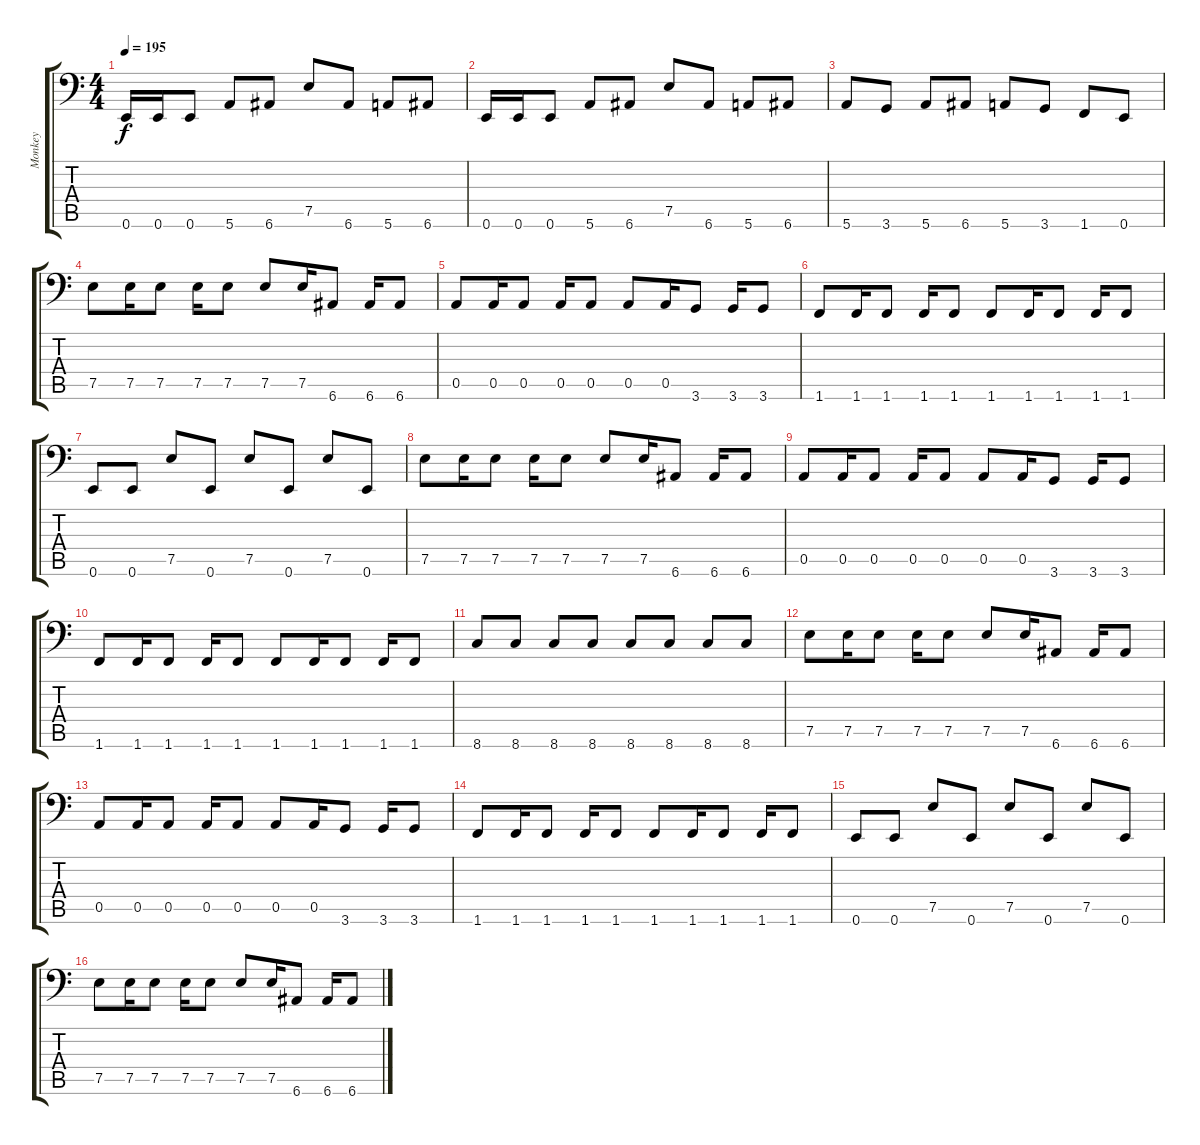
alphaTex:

\track ("Monkey" "Monkey") {instrument electricbassfinger}
\staff {score tabs}
\tuning (E3 B2 G2 D2 A1 E1) {hide}
\ts (4 4)
\tempo 195
\clef f4
\ks c
0.6.16{dy f} 0.6.16 0.6.8 5.6.8 6.6.8 7.5.8 6.6.8 5.6.8 6.6.8 |
0.6.16 0.6.16 0.6.8 5.6.8 6.6.8 7.5.8 6.6.8 5.6.8 6.6.8 |
5.6.8 3.6.8 5.6.8 6.6.8 5.6.8 3.6.8 1.6.8 0.6.8 |
7.5.8 7.5.16 7.5.8 7.5.16 7.5.8 7.5.8 7.5.16 6.6.8 6.6.16 6.6.8 |
0.5.8 0.5.16 0.5.8 0.5.16 0.5.8 0.5.8 0.5.16 3.6.8 3.6.16 3.6.8 |
1.6.8 1.6.16 1.6.8 1.6.16 1.6.8 1.6.8 1.6.16 1.6.8 1.6.16 1.6.8 |
0.6.8 0.6.8 7.5.8 0.6.8 7.5.8 0.6.8 7.5.8 0.6.8 |
7.5.8 7.5.16 7.5.8 7.5.16 7.5.8 7.5.8 7.5.16 6.6.8 6.6.16 6.6.8 |
0.5.8 0.5.16 0.5.8 0.5.16 0.5.8 0.5.8 0.5.16 3.6.8 3.6.16 3.6.8 |
1.6.8 1.6.16 1.6.8 1.6.16 1.6.8 1.6.8 1.6.16 1.6.8 1.6.16 1.6.8 |
8.6.8 8.6.8 8.6.8 8.6.8 8.6.8 8.6.8 8.6.8 8.6.8 |
7.5.8 7.5.16 7.5.8 7.5.16 7.5.8 7.5.8 7.5.16 6.6.8 6.6.16 6.6.8 |
0.5.8 0.5.16 0.5.8 0.5.16 0.5.8 0.5.8 0.5.16 3.6.8 3.6.16 3.6.8 |
1.6.8 1.6.16 1.6.8 1.6.16 1.6.8 1.6.8 1.6.16 1.6.8 1.6.16 1.6.8 |
0.6.8 0.6.8 7.5.8 0.6.8 7.5.8 0.6.8 7.5.8 0.6.8 |
7.5.8 7.5.16 7.5.8 7.5.16 7.5.8 7.5.8 7.5.16 6.6.8 6.6.16 6.6.8
